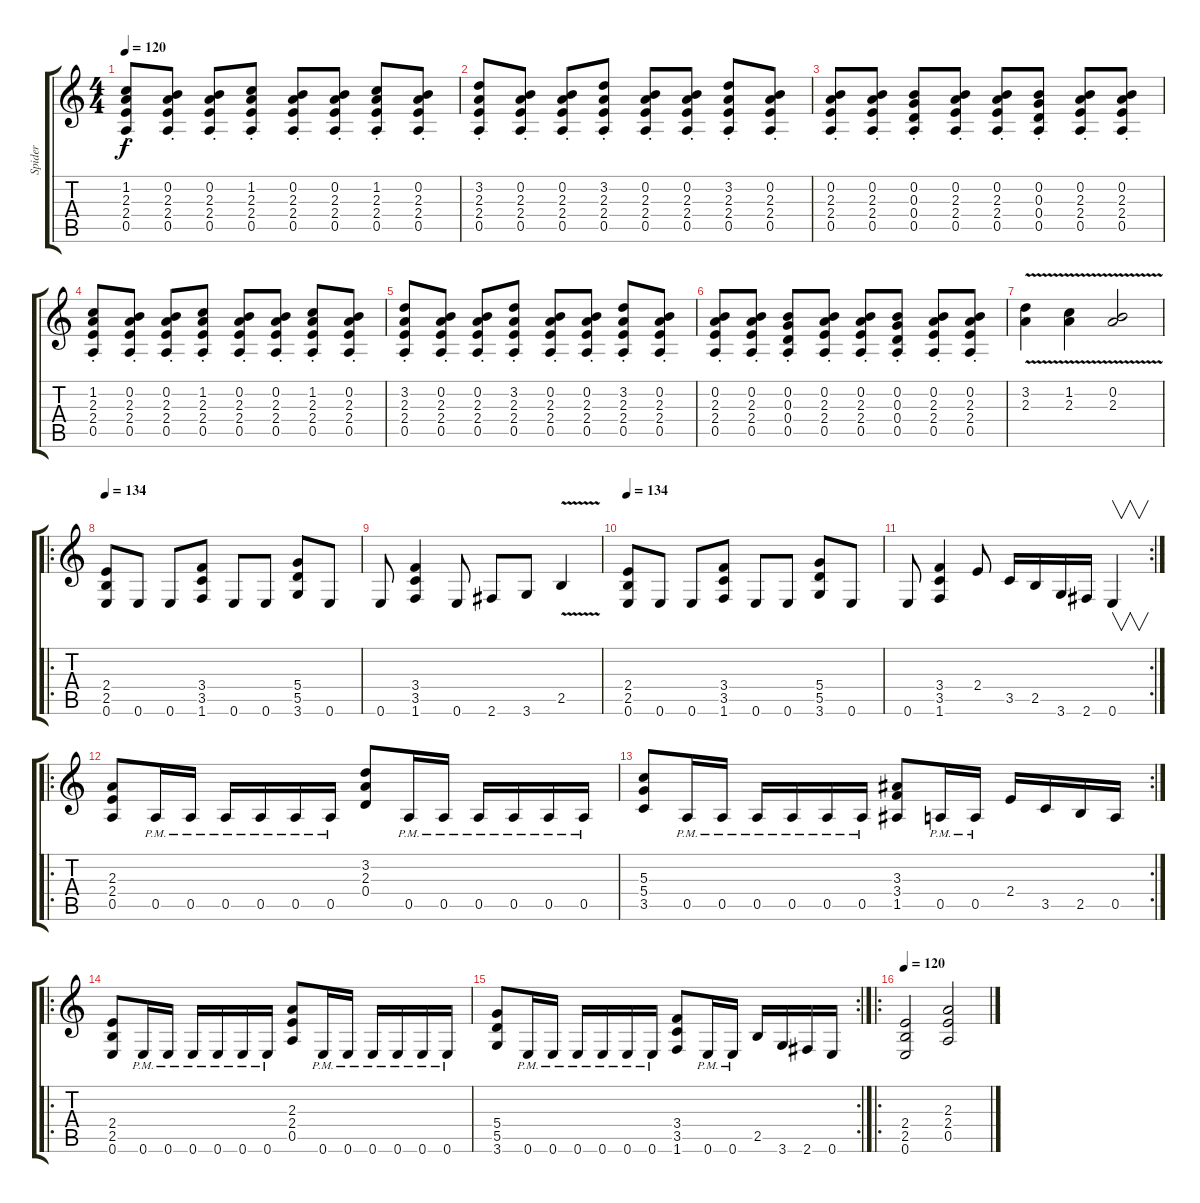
\track ("Spider" "Spider") {instrument distortionguitar}
\staff {score tabs}
\tuning (E4 B3 G3 D3 A2 E2) {hide}
\ts (4 4)
\tempo 120
\clef g2
\ks c
(1.2{st} 2.3{st} 2.4{st} 0.5{st}).8{dy f instrument distortionguitar} (0.2{st} 2.3{st} 2.4{st} 0.5{st}).8 (0.2{st} 2.3{st} 2.4{st} 0.5{st}).8 (1.2{st} 2.3{st} 2.4{st} 0.5{st}).8 (0.2{st} 2.3{st} 2.4{st} 0.5{st}).8 (0.2{st} 2.3{st} 2.4{st} 0.5{st}).8 (1.2{st} 2.3{st} 2.4{st} 0.5{st}).8 (0.2{st} 2.3{st} 2.4{st} 0.5{st}).8 |
(3.2{st} 2.3{st} 2.4{st} 0.5{st}).8 (0.2{st} 2.3{st} 2.4{st} 0.5{st}).8 (0.2{st} 2.3{st} 2.4{st} 0.5{st}).8 (3.2{st} 2.3{st} 2.4{st} 0.5{st}).8 (0.2{st} 2.3{st} 2.4{st} 0.5{st}).8 (0.2{st} 2.3{st} 2.4{st} 0.5{st}).8 (3.2{st} 2.3{st} 2.4{st} 0.5{st}).8 (0.2{st} 2.3{st} 2.4{st} 0.5{st}).8 |
(0.2{st} 2.3{st} 2.4{st} 0.5{st}).8 (0.2{st} 2.3{st} 2.4{st} 0.5{st}).8 (0.2{st} 0.3{st} 0.4{st} 0.5{st}).8 (0.2{st} 2.3{st} 2.4{st} 0.5{st}).8 (0.2{st} 2.3{st} 2.4{st} 0.5{st}).8 (0.2{st} 0.3{st} 0.4{st} 0.5{st}).8 (0.2{st} 2.3{st} 2.4{st} 0.5{st}).8 (0.2{st} 2.3{st} 2.4{st} 0.5{st}).8 |
(1.2{st} 2.3{st} 2.4{st} 0.5{st}).8 (0.2{st} 2.3{st} 2.4{st} 0.5{st}).8 (0.2{st} 2.3{st} 2.4{st} 0.5{st}).8 (1.2{st} 2.3{st} 2.4{st} 0.5{st}).8 (0.2{st} 2.3{st} 2.4{st} 0.5{st}).8 (0.2{st} 2.3{st} 2.4{st} 0.5{st}).8 (1.2{st} 2.3{st} 2.4{st} 0.5{st}).8 (0.2{st} 2.3{st} 2.4{st} 0.5{st}).8 |
(3.2{st} 2.3{st} 2.4{st} 0.5{st}).8 (0.2{st} 2.3{st} 2.4{st} 0.5{st}).8 (0.2{st} 2.3{st} 2.4{st} 0.5{st}).8 (3.2{st} 2.3{st} 2.4{st} 0.5{st}).8 (0.2{st} 2.3{st} 2.4{st} 0.5{st}).8 (0.2{st} 2.3{st} 2.4{st} 0.5{st}).8 (3.2{st} 2.3{st} 2.4{st} 0.5{st}).8 (0.2{st} 2.3{st} 2.4{st} 0.5{st}).8 |
(0.2{st} 2.3{st} 2.4{st} 0.5{st}).8 (0.2{st} 2.3{st} 2.4{st} 0.5{st}).8 (0.2{st} 0.3{st} 0.4{st} 0.5{st}).8 (0.2{st} 2.3{st} 2.4{st} 0.5{st}).8 (0.2{st} 2.3{st} 2.4{st} 0.5{st}).8 (0.2{st} 0.3{st} 0.4{st} 0.5{st}).8 (0.2{st} 2.3{st} 2.4{st} 0.5{st}).8 (0.2{st} 2.3{st} 2.4{st} 0.5{st}).8 |
(3.2{v} 2.3).4 (1.2{v} 2.3).4 (0.2{v} 2.3).2 |
\ro
\tempo 134
(2.4 2.5 0.6).8 0.6.8 0.6.8 (3.4 3.5 1.6).8 0.6.8 0.6.8 (5.4 5.5 3.6).8 0.6.8 |
0.6.8 (3.4 3.5 1.6).4 0.6.8 2.6.8 3.6.8 2.5{v}.4 |
\tempo 134
(2.4 2.5 0.6).8 0.6.8 0.6.8 (3.4 3.5 1.6).8 0.6.8 0.6.8 (5.4 5.5 3.6).8 0.6.8 |
\rc 2
0.6.8 (3.4 3.5 1.6).4 2.4.8 3.5.16 2.5.16 3.6.16 2.6.16 0.6.4{v} |
\ro
(2.3 2.4 0.5).8 0.5{pm}.16 0.5{pm}.16 0.5{pm}.16 0.5{pm}.16 0.5{pm}.16 0.5{pm}.16 (3.2 2.3 0.4).8 0.5{pm}.16 0.5{pm}.16 0.5{pm}.16 0.5{pm}.16 0.5{pm}.16 0.5{pm}.16 |
\rc 2
(5.3 5.4 3.5).8 0.5{pm}.16 0.5{pm}.16 0.5{pm}.16 0.5{pm}.16 0.5{pm}.16 0.5{pm}.16 (3.3 3.4 1.5).8 0.5{pm}.16 0.5{pm}.16 2.4.16 3.5.16 2.5.16 0.5.16 |
\ro
(2.4 2.5 0.6).8 0.6{pm}.16 0.6{pm}.16 0.6{pm}.16 0.6{pm}.16 0.6{pm}.16 0.6{pm}.16 (2.3 2.4 0.5).8 0.6{pm}.16 0.6{pm}.16 0.6{pm}.16 0.6{pm}.16 0.6{pm}.16 0.6{pm}.16 |
\rc 2
(5.4 5.5 3.6).8 0.6{pm}.16 0.6{pm}.16 0.6{pm}.16 0.6{pm}.16 0.6{pm}.16 0.6{pm}.16 (3.4 3.5 1.6).8 0.6{pm}.16 0.6{pm}.16 2.5.16 3.6.16 2.6.16 0.6.16 |
\ro
\tempo 120
(2.4 2.5 0.6).2 (2.3 2.4 0.5).2
